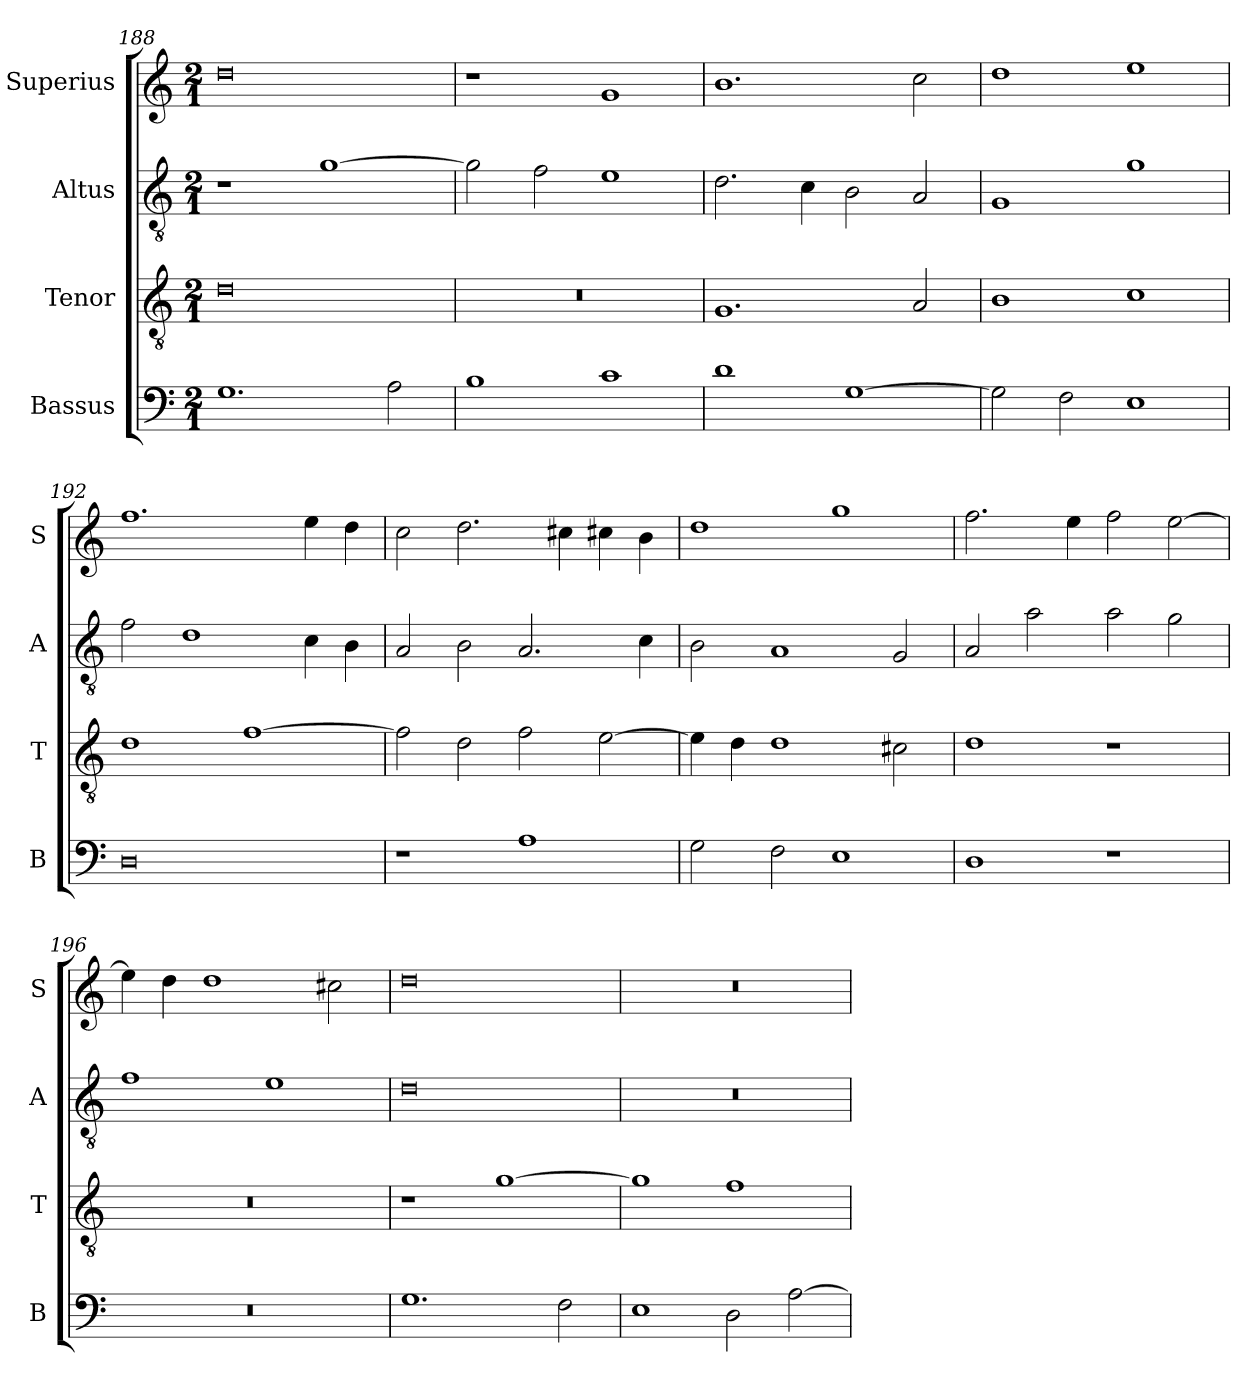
**kern	**kern	**kern	**kern
*part4	*part3	*part2	*part1
*staff4	*staff3	*staff2	*staff1
*I"Bassus	*I"Tenor	*I"Altus	*I"Superius
*I'B	*I'T	*I'A	*I'S
*clefF4	*clefGv2	*clefGv2	*clefG2
*k[]	*k[]	*k[]	*k[]
*M2/1	*M2/1	*M2/1	*M2/1
=188	=188	=188	=188
1.G	0d	1r	0dd
.	.	[1g	.
2A\	.	.	.
=189	=189	=189	=189
1B	0r	2g\]	1r
.	.	2f\	.
1c	.	1e	1g
=190	=190	=190	=190
1d	1.G	2.d\	1.b
.	.	4c\	.
[1G	.	2B\	.
.	2A/	2A/	2cc\
=191	=191	=191	=191
2G\]	1B	1G	1dd
2F\	.	.	.
1E	1c	1g	1ee
=192	=192	=192	=192
0D	1d	2f\	1.ff
.	.	1d	.
.	[1f	.	.
.	.	4c\	4ee\
.	.	4B\	4dd\
=193	=193	=193	=193
1r	2f\]	2A/	2cc\
.	2d\	2B\	2.dd\
1A	2f\	2.A/	.
.	.	.	4cc#X\
.	[2e\	.	4cc#X\
.	.	4c\	4b\
=194	=194	=194	=194
2G\	4e\]	2B\	1dd
.	4d\	.	.
2F\	1d	1A	.
1E	.	.	1gg
.	2c#X\	2G/	.
=195	=195	=195	=195
1D	1d	2A/	2.ff\
.	.	2a\	.
.	.	.	4ee\
1r	1r	2a\	2ff\
.	.	2g\	[2ee\
=196	=196	=196	=196
0r	0r	1f	4ee\]
.	.	.	4dd\
.	.	.	1dd
.	.	1e	.
.	.	.	2cc#X\
=197	=197	=197	=197
1.G	1r	0d	0dd
.	[1g	.	.
2F\	.	.	.
=198	=198	=198	=198
1E	1g]	0r	0r
2D\	1f	.	.
[2A\	.	.	.
=	=	=	=
*-	*-	*-	*-
